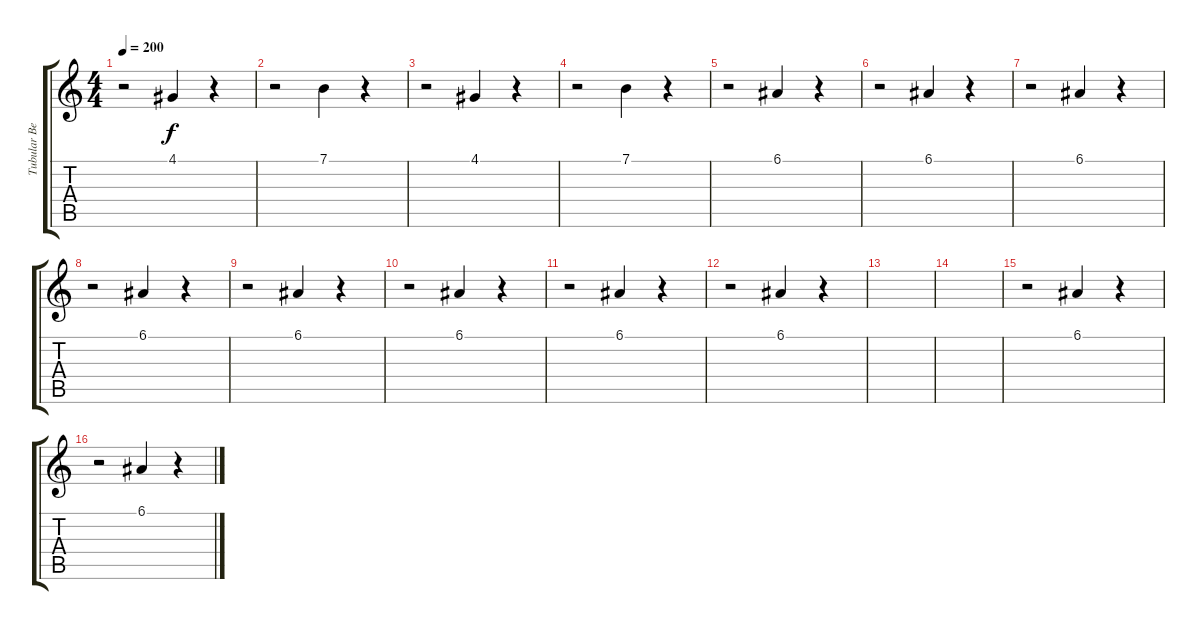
\track ("Tubular Bells (Palmer)" "Tubular Be") {instrument tubularbells}
\staff {score tabs}
\tuning (E4 B3 G3 D3 A2 E2) {hide}
\ts (4 4)
\tempo 200
\clef g2
\ks c
r.2{dy f} 4.1.4 r.4 |
r.2 7.1.4 r.4 |
r.2 4.1.4 r.4 |
r.2 7.1.4 r.4 |
r.2 6.1.4 r.4 |
r.2 6.1.4 r.4 |
r.2 6.1.4 r.4 |
r.2 6.1.4 r.4 |
r.2 6.1.4 r.4 |
r.2 6.1.4 r.4 |
r.2 6.1.4 r.4 |
r.2 6.1.4 r.4 |
|
|
r.2 6.1.4 r.4 |
r.2 6.1.4 r.4
